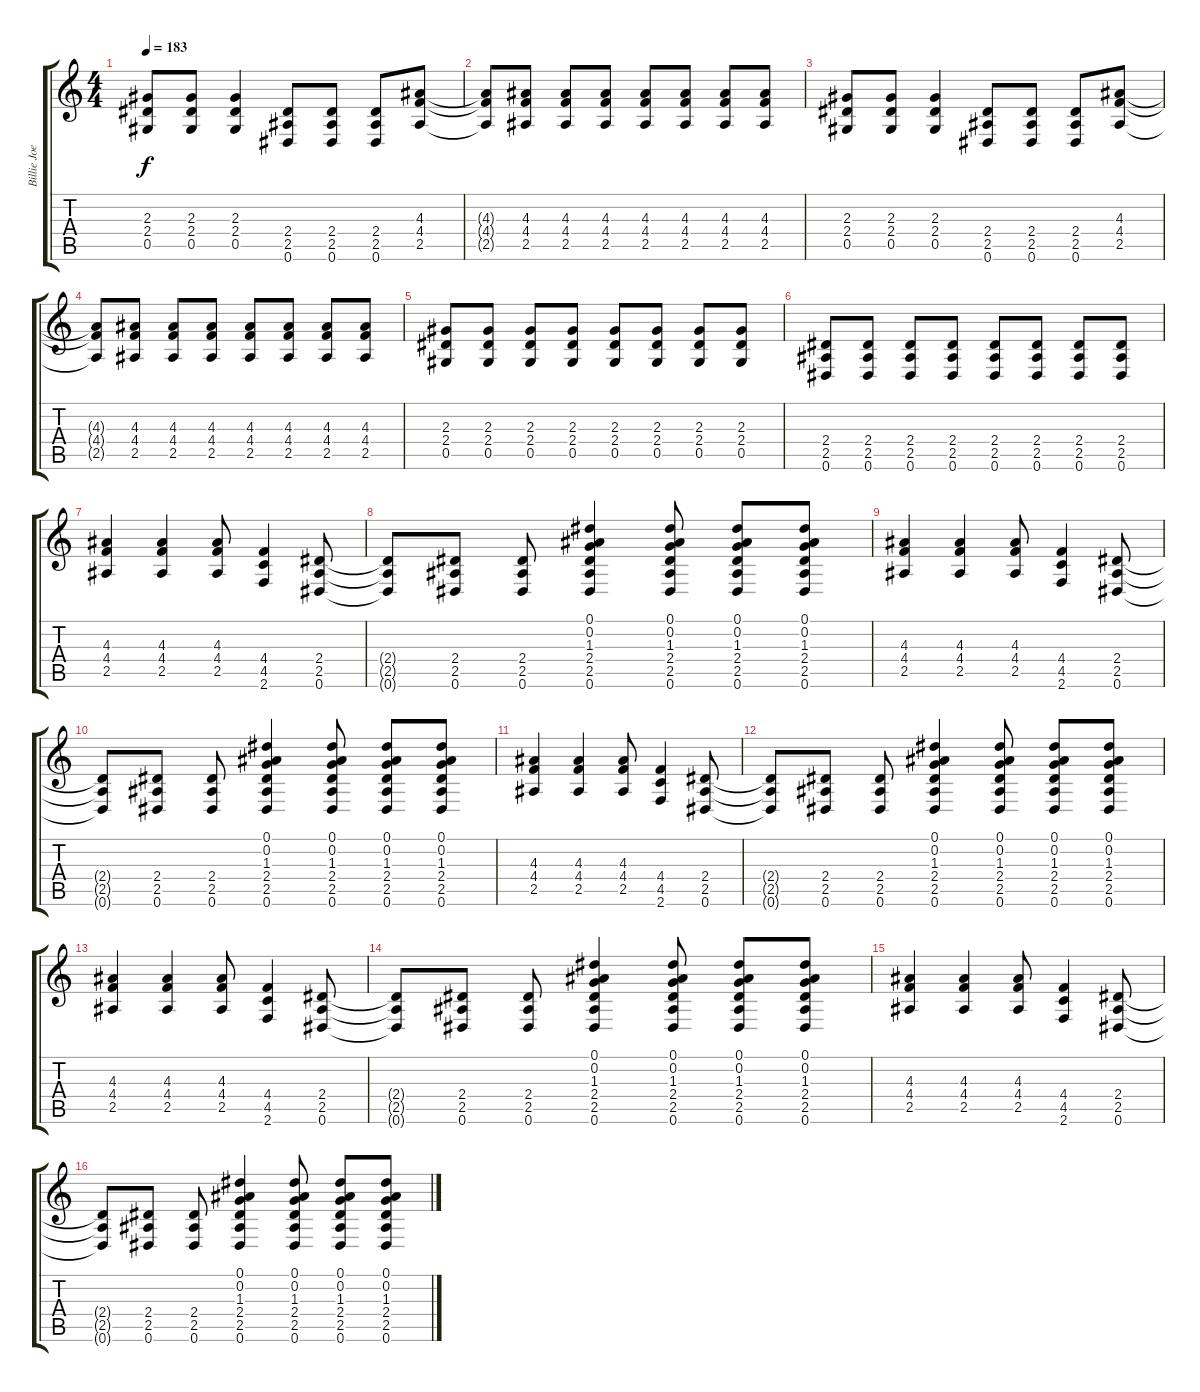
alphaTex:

\track ("Billie Joe Guitar" "Billie Joe") {instrument distortionguitar}
\staff {score tabs}
\tuning (Eb4 Bb3 Gb3 Db3 Ab2 Eb2) {hide}
\ts (4 4)
\tempo 183
\clef g2
\ks c
(2.3 2.4 0.5).8{dy f} (2.3 2.4 0.5).8 (2.3 2.4 0.5).4 (2.4 2.5 0.6).8 (2.4 2.5 0.6).8 (2.4 2.5 0.6).8 (4.3 4.4 2.5).8 |
(4.3{t} 4.4{t} 2.5{t}).8 (4.3 4.4 2.5).8 (4.3 4.4 2.5).8 (4.3 4.4 2.5).8 (4.3 4.4 2.5).8 (4.3 4.4 2.5).8 (4.3 4.4 2.5).8 (4.3 4.4 2.5).8 |
(2.3 2.4 0.5).8 (2.3 2.4 0.5).8 (2.3 2.4 0.5).4 (2.4 2.5 0.6).8 (2.4 2.5 0.6).8 (2.4 2.5 0.6).8 (4.3 4.4 2.5).8 |
(4.3{t} 4.4{t} 2.5{t}).8 (4.3 4.4 2.5).8 (4.3 4.4 2.5).8 (4.3 4.4 2.5).8 (4.3 4.4 2.5).8 (4.3 4.4 2.5).8 (4.3 4.4 2.5).8 (4.3 4.4 2.5).8 |
(2.3 2.4 0.5).8 (2.3 2.4 0.5).8 (2.3 2.4 0.5).8 (2.3 2.4 0.5).8 (2.3 2.4 0.5).8 (2.3 2.4 0.5).8 (2.3 2.4 0.5).8 (2.3 2.4 0.5).8 |
(2.4 2.5 0.6).8 (2.4 2.5 0.6).8 (2.4 2.5 0.6).8 (2.4 2.5 0.6).8 (2.4 2.5 0.6).8 (2.4 2.5 0.6).8 (2.4 2.5 0.6).8 (2.4 2.5 0.6).8 |
(4.3 4.4 2.5).4 (4.3 4.4 2.5).4 (4.3 4.4 2.5).8 (4.4 4.5 2.6).4 (2.4 2.5 0.6).8 |
(2.4{t} 2.5{t} 0.6{t}).8 (2.4 2.5 0.6).8 (2.4 2.5 0.6).8 (0.1 0.2 1.3 2.4 2.5 0.6).4 (0.1 0.2 1.3 2.4 2.5 0.6).8 (0.1 0.2 1.3 2.4 2.5 0.6).8 (0.1 0.2 1.3 2.4 2.5 0.6).8 |
(4.3 4.4 2.5).4 (4.3 4.4 2.5).4 (4.3 4.4 2.5).8 (4.4 4.5 2.6).4 (2.4 2.5 0.6).8 |
(2.4{t} 2.5{t} 0.6{t}).8 (2.4 2.5 0.6).8 (2.4 2.5 0.6).8 (0.1 0.2 1.3 2.4 2.5 0.6).4 (0.1 0.2 1.3 2.4 2.5 0.6).8 (0.1 0.2 1.3 2.4 2.5 0.6).8 (0.1 0.2 1.3 2.4 2.5 0.6).8 |
(4.3 4.4 2.5).4 (4.3 4.4 2.5).4 (4.3 4.4 2.5).8 (4.4 4.5 2.6).4 (2.4 2.5 0.6).8 |
(2.4{t} 2.5{t} 0.6{t}).8 (2.4 2.5 0.6).8 (2.4 2.5 0.6).8 (0.1 0.2 1.3 2.4 2.5 0.6).4 (0.1 0.2 1.3 2.4 2.5 0.6).8 (0.1 0.2 1.3 2.4 2.5 0.6).8 (0.1 0.2 1.3 2.4 2.5 0.6).8 |
(4.3 4.4 2.5).4 (4.3 4.4 2.5).4 (4.3 4.4 2.5).8 (4.4 4.5 2.6).4 (2.4 2.5 0.6).8 |
(2.4{t} 2.5{t} 0.6{t}).8 (2.4 2.5 0.6).8 (2.4 2.5 0.6).8 (0.1 0.2 1.3 2.4 2.5 0.6).4 (0.1 0.2 1.3 2.4 2.5 0.6).8 (0.1 0.2 1.3 2.4 2.5 0.6).8 (0.1 0.2 1.3 2.4 2.5 0.6).8 |
(4.3 4.4 2.5).4 (4.3 4.4 2.5).4 (4.3 4.4 2.5).8 (4.4 4.5 2.6).4 (2.4 2.5 0.6).8 |
(2.4{t} 2.5{t} 0.6{t}).8 (2.4 2.5 0.6).8 (2.4 2.5 0.6).8 (0.1 0.2 1.3 2.4 2.5 0.6).4 (0.1 0.2 1.3 2.4 2.5 0.6).8 (0.1 0.2 1.3 2.4 2.5 0.6).8 (0.1 0.2 1.3 2.4 2.5 0.6).8
